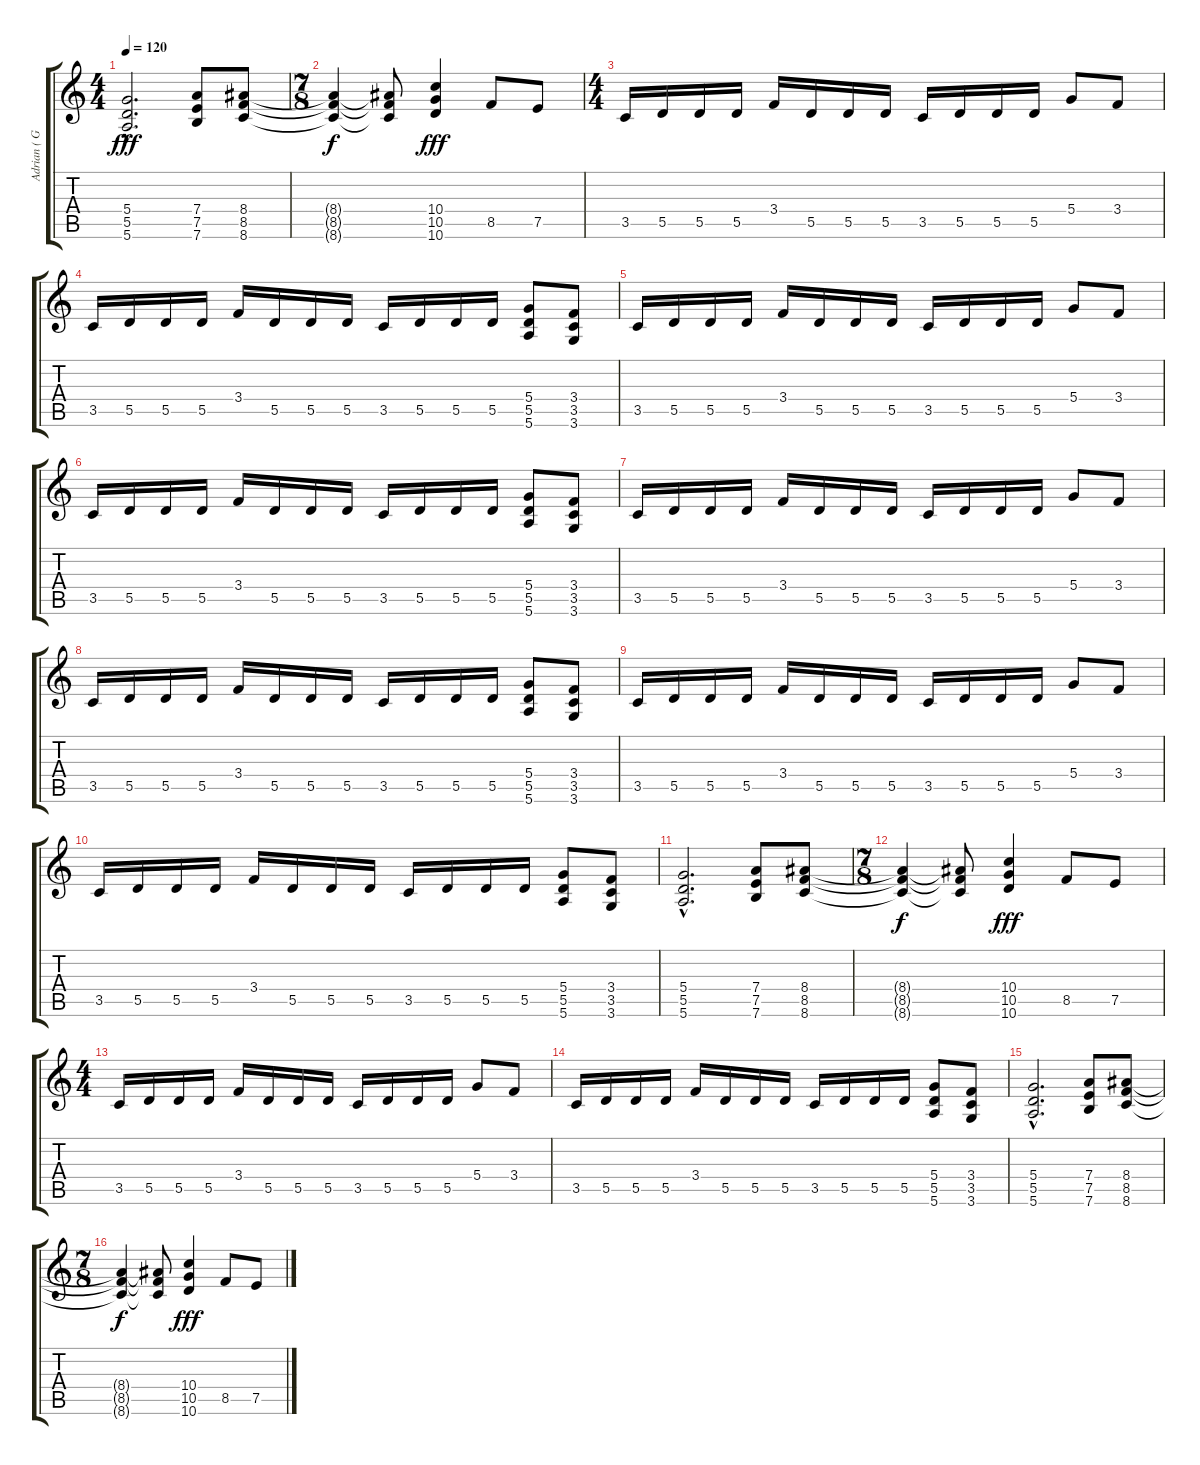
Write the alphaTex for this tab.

\track ("Adrian ( Guitar II )" "Adrian ( G") {instrument distortionguitar}
\staff {score tabs}
\tuning (E4 B3 G3 D3 A2 E2) {hide}
\ts (4 4)
\tempo 120
\clef g2
\ks c
(5.4{hac} 5.5{hac} 5.6{hac}).2{d dy fff} (7.4 7.5 7.6).8 (8.4 8.5 8.6).8 |
\ts (7 8)
(8.4{t} 8.5{t} 8.6{t}).4{dy f} (8.4{t} 8.5{t} 8.6{t}).8 (10.4 10.5 10.6).4{dy fff} 8.5.8 7.5.8 |
\ts (4 4)
3.5.16 5.5.16 5.5.16 5.5.16 3.4.16 5.5.16 5.5.16 5.5.16 3.5.16 5.5.16 5.5.16 5.5.16 5.4.8 3.4.8 |
3.5.16 5.5.16 5.5.16 5.5.16 3.4.16 5.5.16 5.5.16 5.5.16 3.5.16 5.5.16 5.5.16 5.5.16 (5.4 5.5 5.6).8 (3.4 3.5 3.6).8 |
3.5.16 5.5.16 5.5.16 5.5.16 3.4.16 5.5.16 5.5.16 5.5.16 3.5.16 5.5.16 5.5.16 5.5.16 5.4.8 3.4.8 |
3.5.16 5.5.16 5.5.16 5.5.16 3.4.16 5.5.16 5.5.16 5.5.16 3.5.16 5.5.16 5.5.16 5.5.16 (5.4 5.5 5.6).8 (3.4 3.5 3.6).8 |
3.5.16 5.5.16 5.5.16 5.5.16 3.4.16 5.5.16 5.5.16 5.5.16 3.5.16 5.5.16 5.5.16 5.5.16 5.4.8 3.4.8 |
3.5.16 5.5.16 5.5.16 5.5.16 3.4.16 5.5.16 5.5.16 5.5.16 3.5.16 5.5.16 5.5.16 5.5.16 (5.4 5.5 5.6).8 (3.4 3.5 3.6).8 |
3.5.16 5.5.16 5.5.16 5.5.16 3.4.16 5.5.16 5.5.16 5.5.16 3.5.16 5.5.16 5.5.16 5.5.16 5.4.8 3.4.8 |
3.5.16 5.5.16 5.5.16 5.5.16 3.4.16 5.5.16 5.5.16 5.5.16 3.5.16 5.5.16 5.5.16 5.5.16 (5.4 5.5 5.6).8 (3.4 3.5 3.6).8 |
(5.4{hac} 5.5{hac} 5.6{hac}).2{d} (7.4 7.5 7.6).8 (8.4 8.5 8.6).8 |
\ts (7 8)
(8.4{t} 8.5{t} 8.6{t}).4{dy f} (8.4{t} 8.5{t} 8.6{t}).8 (10.4 10.5 10.6).4{dy fff} 8.5.8 7.5.8 |
\ts (4 4)
3.5.16 5.5.16 5.5.16 5.5.16 3.4.16 5.5.16 5.5.16 5.5.16 3.5.16 5.5.16 5.5.16 5.5.16 5.4.8 3.4.8 |
3.5.16 5.5.16 5.5.16 5.5.16 3.4.16 5.5.16 5.5.16 5.5.16 3.5.16 5.5.16 5.5.16 5.5.16 (5.4 5.5 5.6).8 (3.4 3.5 3.6).8 |
(5.4{hac} 5.5{hac} 5.6{hac}).2{d} (7.4 7.5 7.6).8 (8.4 8.5 8.6).8 |
\ts (7 8)
(8.4{t} 8.5{t} 8.6{t}).4{dy f} (8.4{t} 8.5{t} 8.6{t}).8 (10.4 10.5 10.6).4{dy fff} 8.5.8 7.5.8
